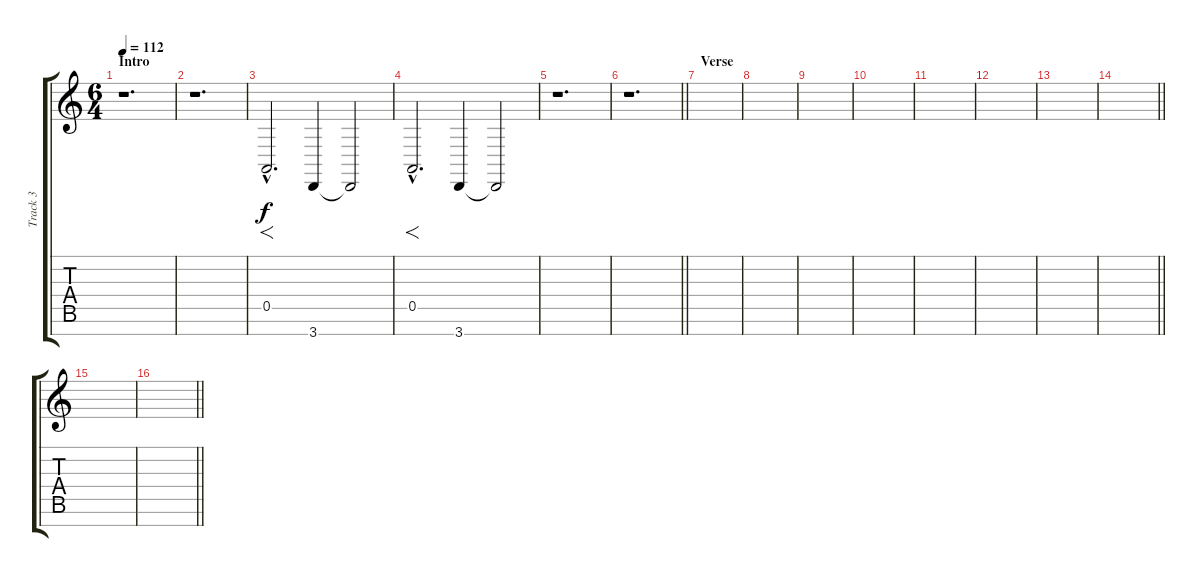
\track ("Track 3" "Track 3") {instrument stringensemble1}
\staff {score tabs}
\tuning (E4 B3 G3 D3 A2 E2 B1) {hide}
\ts (6 4)
\section ("" "Intro")
\tempo 112
\clef g2
\ks c
r.1{d dy f instrument stringensemble1} |
r.1{d} |
0.5{hac}.2{f d} 3.7.4{volume 5} 3.7{t}.2{volume 13} |
0.5{hac}.2{f d} 3.7.4{volume 5} 3.7{t}.2{volume 13} |
r.1{d} |
\barLineRight lightlight
r.1{d} |
\section ("" "Verse")
|
|
|
|
|
|
|
\barLineRight lightlight
|
\section ("" "")
|
\barLineRight lightlight
